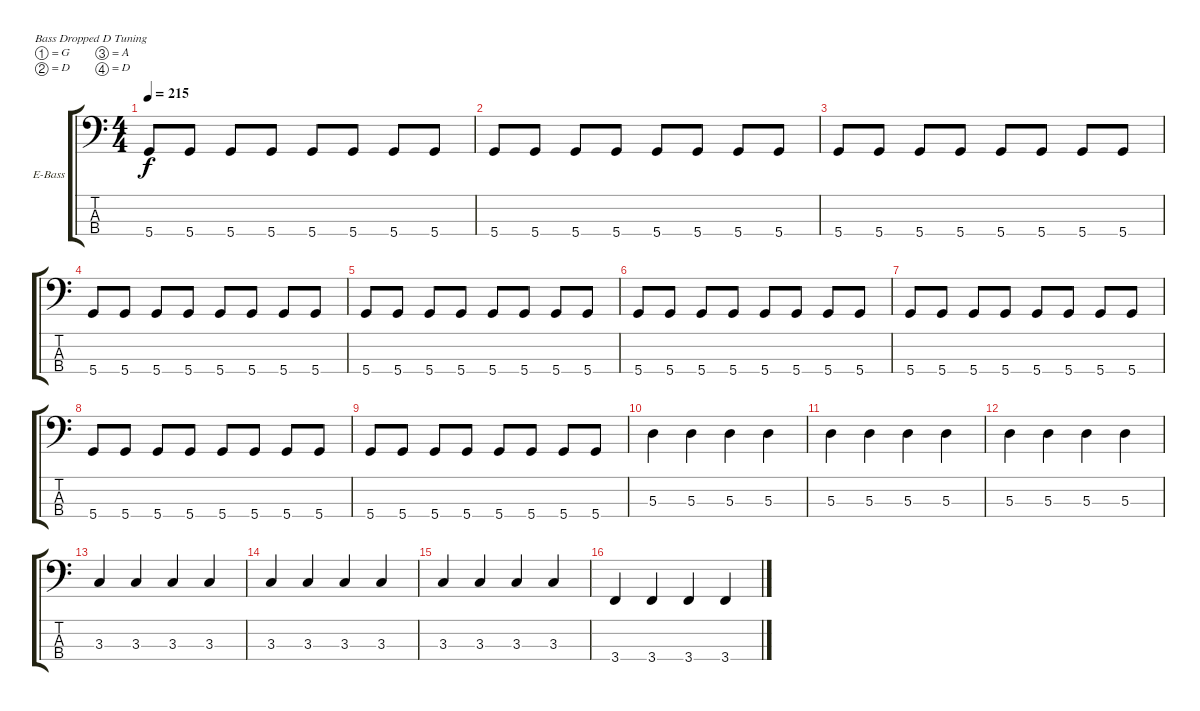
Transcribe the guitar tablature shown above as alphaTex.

\bracketExtendMode groupsimilarinstruments
\firstSystemTrackNameOrientation horizontal
\otherSystemsTrackNameOrientation horizontal
\track ("Bass guitar (Oliver)" "E-Bass") {instrument electricbassfinger}
\staff {score tabs}
\tuning (G2 D2 A1 D1)
\ts (4 4)
\tempo 215
\clef f4
\ks c
5.4.8{dy f} 5.4.8 5.4.8 5.4.8 5.4.8 5.4.8 5.4.8 5.4.8 |
5.4.8 5.4.8 5.4.8 5.4.8 5.4.8 5.4.8 5.4.8 5.4.8 |
5.4.8 5.4.8 5.4.8 5.4.8 5.4.8 5.4.8 5.4.8 5.4.8 |
5.4.8 5.4.8 5.4.8 5.4.8 5.4.8 5.4.8 5.4.8 5.4.8 |
5.4.8 5.4.8 5.4.8 5.4.8 5.4.8 5.4.8 5.4.8 5.4.8 |
5.4.8 5.4.8 5.4.8 5.4.8 5.4.8 5.4.8 5.4.8 5.4.8 |
5.4.8 5.4.8 5.4.8 5.4.8 5.4.8 5.4.8 5.4.8 5.4.8 |
5.4.8 5.4.8 5.4.8 5.4.8 5.4.8 5.4.8 5.4.8 5.4.8 |
5.4.8 5.4.8 5.4.8 5.4.8 5.4.8 5.4.8 5.4.8 5.4.8 |
5.3.4 5.3.4 5.3.4 5.3.4 |
5.3.4 5.3.4 5.3.4 5.3.4 |
5.3.4 5.3.4 5.3.4 5.3.4 |
3.3.4 3.3.4 3.3.4 3.3.4 |
3.3.4 3.3.4 3.3.4 3.3.4 |
3.3.4 3.3.4 3.3.4 3.3.4 |
3.4.4 3.4.4 3.4.4 3.4.4
